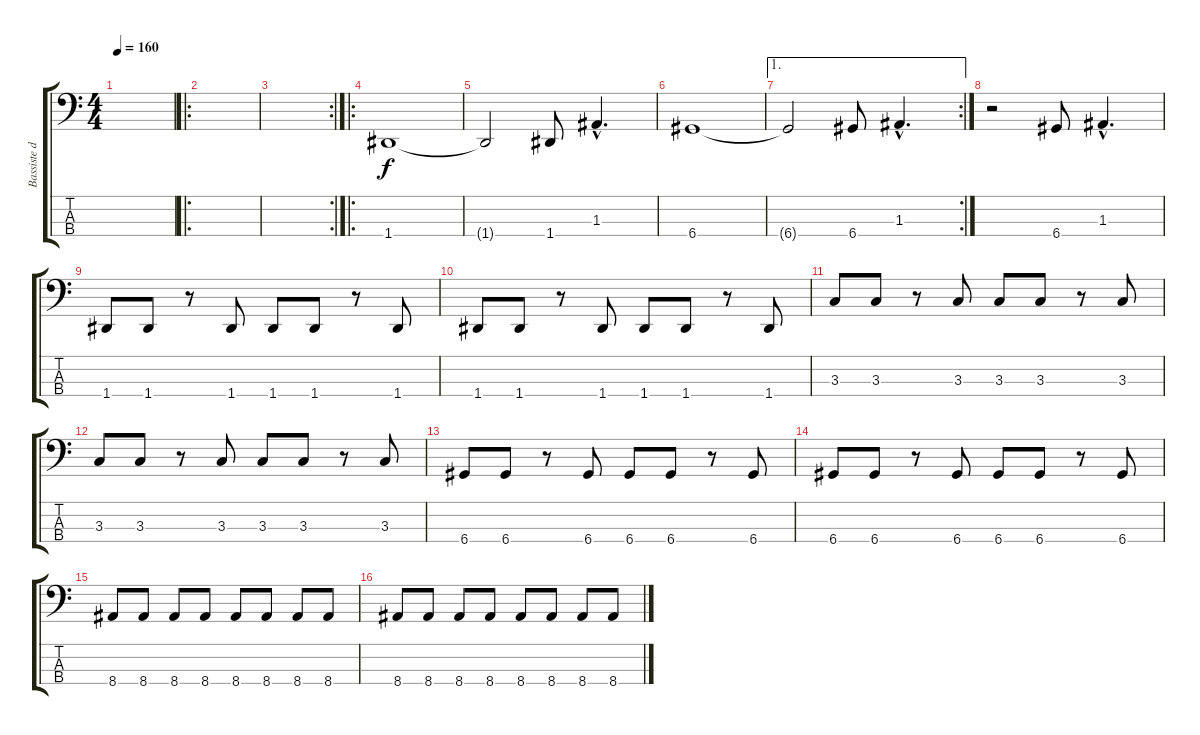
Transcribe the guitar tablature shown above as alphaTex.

\track ("Bassiste de G.C" "Bassiste d") {instrument electricbasspick}
\staff {score tabs}
\tuning (G2 D2 A1 D1) {hide}
\ts (4 4)
\tempo 160
\clef f4
\ks c
|
\ro
|
\rc 2
|
\ro
1.4.1 |
1.4{t}.2 1.4.8 1.3{hac}.4{d} |
6.4.1 |
\ae 1
\rc 2
6.4{t}.2 6.4.8 1.3{hac}.4{d} |
r.2 6.4.8 1.3{hac}.4{d} |
1.4.8 1.4.8 r.8 1.4.8 1.4.8 1.4.8 r.8 1.4.8 |
1.4.8 1.4.8 r.8 1.4.8 1.4.8 1.4.8 r.8 1.4.8 |
3.3.8 3.3.8 r.8 3.3.8 3.3.8 3.3.8 r.8 3.3.8 |
3.3.8 3.3.8 r.8 3.3.8 3.3.8 3.3.8 r.8 3.3.8 |
6.4.8 6.4.8 r.8 6.4.8 6.4.8 6.4.8 r.8 6.4.8 |
6.4.8 6.4.8 r.8 6.4.8 6.4.8 6.4.8 r.8 6.4.8 |
8.4.8 8.4.8 8.4.8 8.4.8 8.4.8 8.4.8 8.4.8 8.4.8 |
8.4.8 8.4.8 8.4.8 8.4.8 8.4.8 8.4.8 8.4.8 8.4.8
